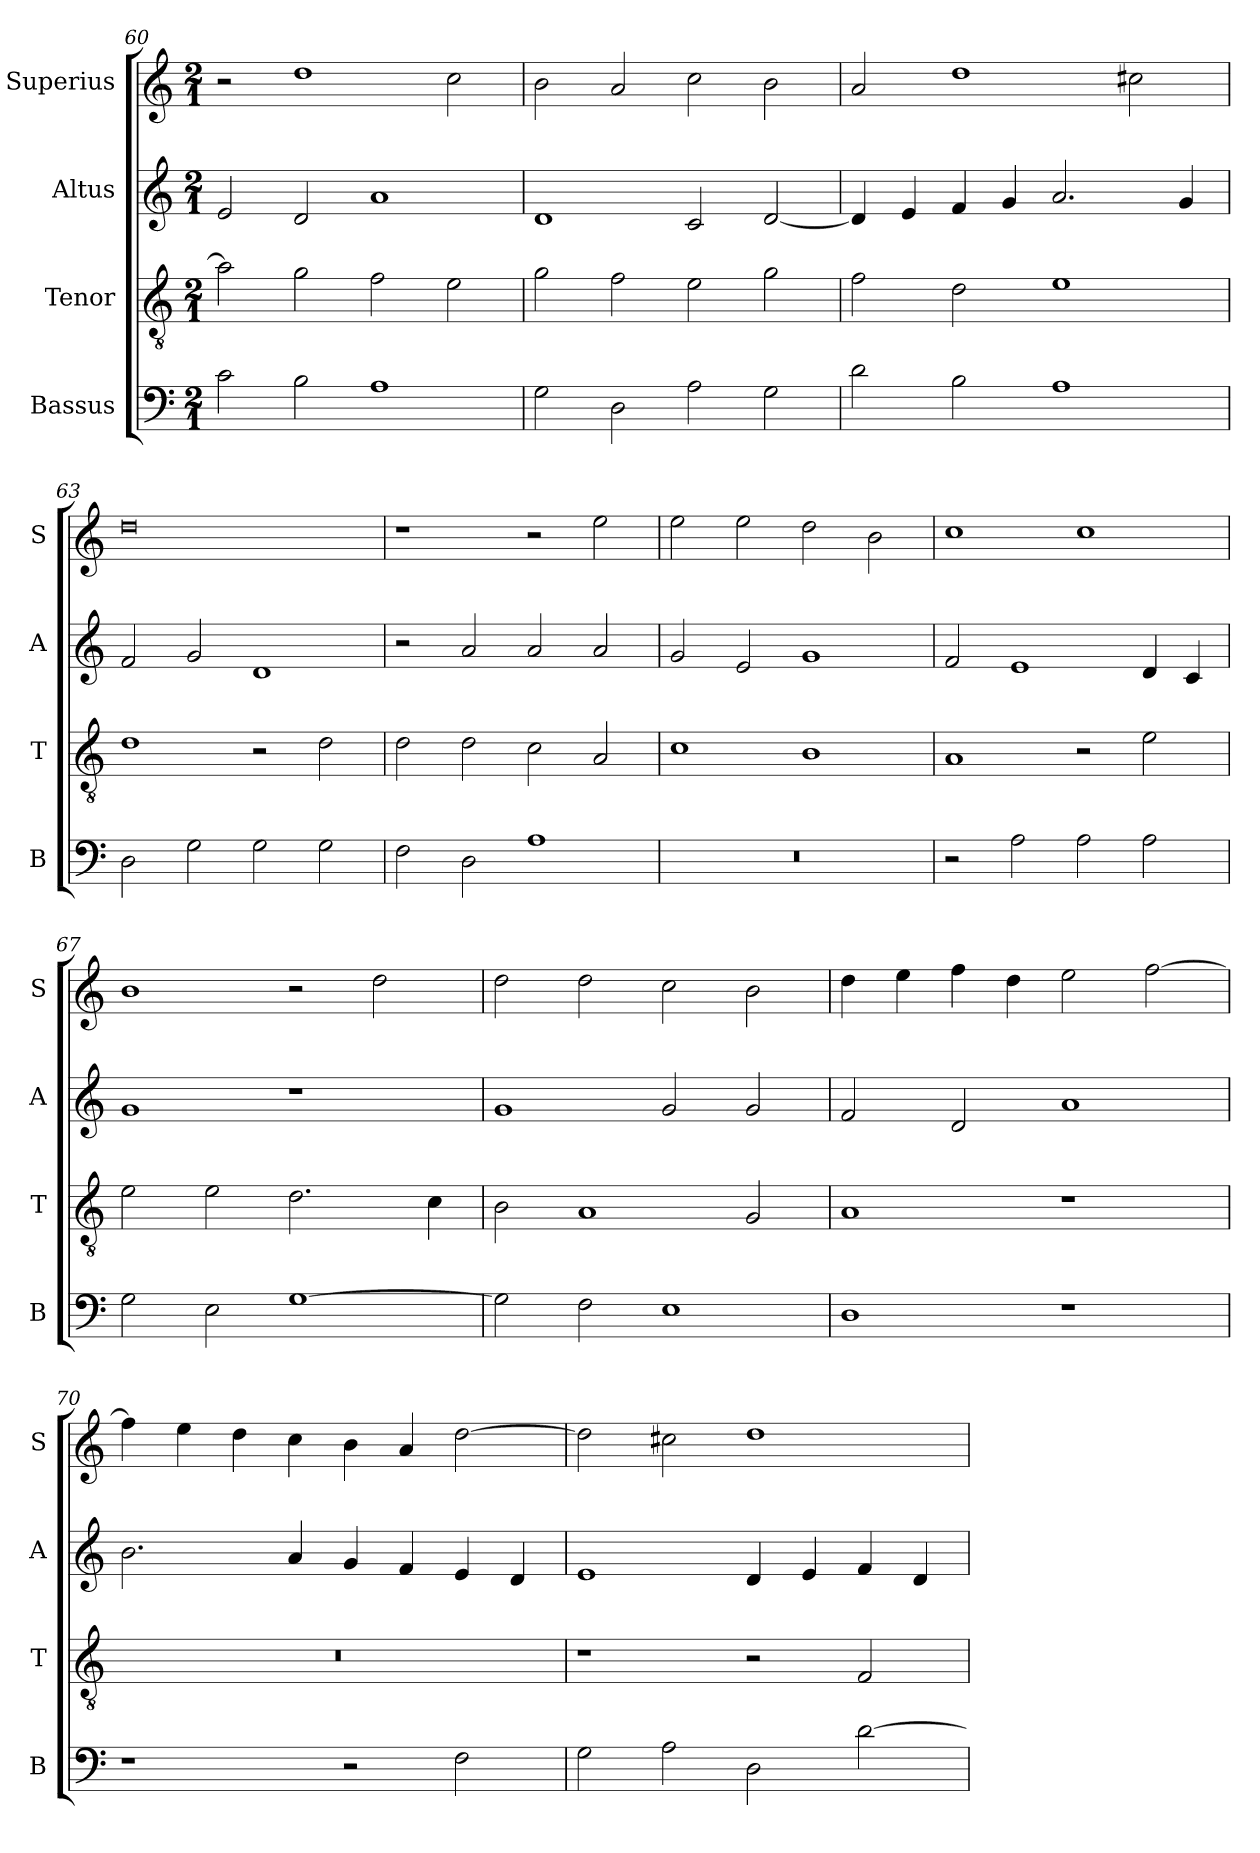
**kern	**kern	**kern	**kern
*part4	*part3	*part2	*part1
*staff4	*staff3	*staff2	*staff1
*I"Bassus	*I"Tenor	*I"Altus	*I"Superius
*I'B	*I'T	*I'A	*I'S
*clefF4	*clefGv2	*clefG2	*clefG2
*k[]	*k[]	*k[]	*k[]
*C:	*C:	*C:	*C:
*M2/1	*M2/1	*M2/1	*M2/1
=60	=60	=60	=60
2c	2a]	2e	2r
2B	2g	2d	1dd
1A	2f	1a	.
.	2e	.	2cc
=61	=61	=61	=61
2G	2g	1d	2b
2D	2f	.	2a
2A	2e	2c	2cc
2G	2g	[2d	2b
=62	=62	=62	=62
2d	2f	4d]	2a
.	.	4e	.
2B	2d	4f	1dd
.	.	4g	.
1A	1e	2.a	.
.	.	.	2cc#X
.	.	4g	.
=63	=63	=63	=63
2D	1d	2f	0dd
2G	.	2g	.
2G	2r	1d	.
2G	2d	.	.
=64	=64	=64	=64
2F	2d	2r	1r
2D	2d	2a	.
1A	2c	2a	2r
.	2A	2a	2ee
=65	=65	=65	=65
0r	1c	2g	2ee
.	.	2e	2ee
.	1B	1g	2dd
.	.	.	2b
=66	=66	=66	=66
2r	1A	2f	1cc
2A	.	1e	.
2A	2r	.	1cc
2A	2e	4d	.
.	.	4c	.
=67	=67	=67	=67
2G	2e	1g	1b
2E	2e	.	.
[1G	2.d	1r	2r
.	.	.	2dd
.	4c	.	.
=68	=68	=68	=68
2G]	2B	1g	2dd
2F	1A	.	2dd
1E	.	2g	2cc
.	2G	2g	2b
=69	=69	=69	=69
1D	1A	2f	4dd
.	.	.	4ee
.	.	2d	4ff
.	.	.	4dd
1r	1r	1a	2ee
.	.	.	[2ff
=70	=70	=70	=70
1r	0r	2.b	4ff]
.	.	.	4ee
.	.	.	4dd
.	.	4a	4cc
2r	.	4g	4b
.	.	4f	4a
2F	.	4e	[2dd
.	.	4d	.
=71	=71	=71	=71
2G	1r	1e	2dd]
2A	.	.	2cc#X
2D	2r	4d	1dd
.	.	4e	.
[2d	2F	4f	.
.	.	4d	.
=	=	=	=
*-	*-	*-	*-
